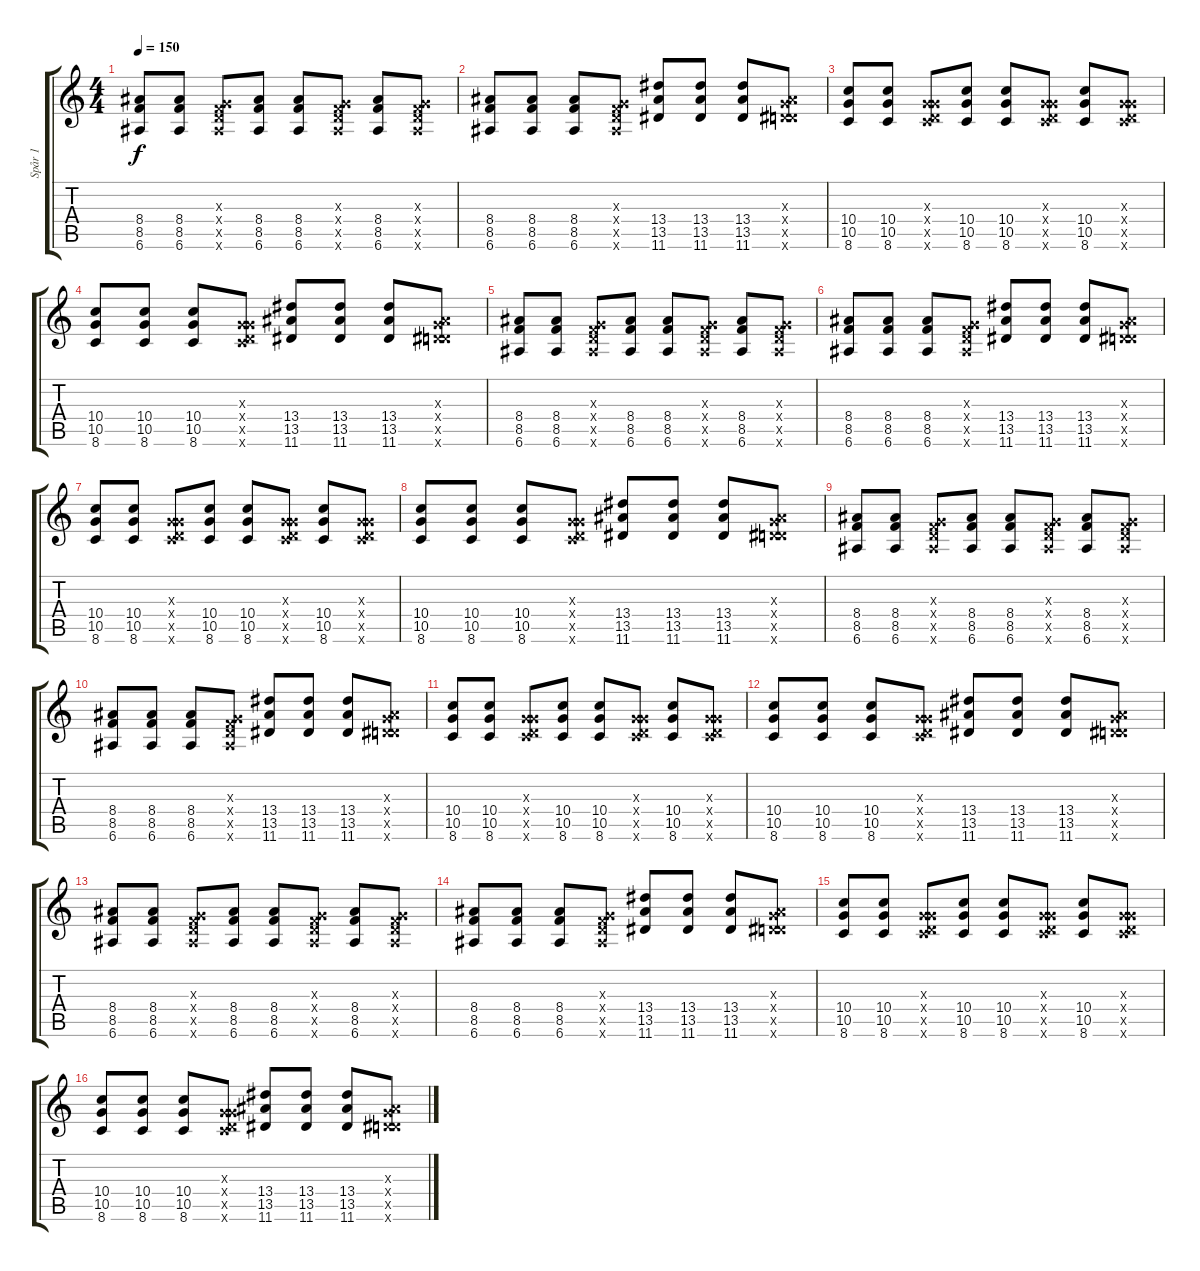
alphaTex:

\track ("Spår 1" "Spår 1") {instrument overdrivenguitar}
\staff {score tabs}
\tuning (E4 B3 G3 D3 A2 E2) {hide}
\ts (4 4)
\tempo 150
\clef g2
\ks c
(8.4 8.5 6.6).8{dy f instrument overdrivenguitar} (8.4 8.5 6.6).8 (0.3{x} 0.4{x} 8.5{x} 6.6{x}).8 (8.4 8.5 6.6).8 (8.4 8.5 6.6).8 (0.3{x} 0.4{x} 8.5{x} 6.6{x}).8 (8.4 8.5 6.6).8 (0.3{x} 0.4{x} 8.5{x} 6.6{x}).8 |
(8.4 8.5 6.6).8 (8.4 8.5 6.6).8 (8.4 8.5 6.6).8 (0.3{x} 0.4{x} 8.5{x} 6.6{x}).8 (13.4 13.5 11.6).8 (13.4 13.5 11.6).8 (13.4 13.5 11.6).8 (0.3{x} 0.4{x} 13.5{x} 11.6{x}).8 |
(10.4 10.5 8.6).8 (10.4 10.5 8.6).8 (0.3{x} 0.4{x} 10.5{x} 8.6{x}).8 (10.4 10.5 8.6).8 (10.4 10.5 8.6).8 (0.3{x} 0.4{x} 10.5{x} 8.6{x}).8 (10.4 10.5 8.6).8 (0.3{x} 0.4{x} 10.5{x} 8.6{x}).8 |
(10.4 10.5 8.6).8 (10.4 10.5 8.6).8 (10.4 10.5 8.6).8 (0.3{x} 0.4{x} 10.5{x} 8.6{x}).8 (13.4 13.5 11.6).8 (13.4 13.5 11.6).8 (13.4 13.5 11.6).8 (0.3{x} 0.4{x} 13.5{x} 11.6{x}).8 |
(8.4 8.5 6.6).8 (8.4 8.5 6.6).8 (0.3{x} 0.4{x} 8.5{x} 6.6{x}).8 (8.4 8.5 6.6).8 (8.4 8.5 6.6).8 (0.3{x} 0.4{x} 8.5{x} 6.6{x}).8 (8.4 8.5 6.6).8 (0.3{x} 0.4{x} 8.5{x} 6.6{x}).8 |
(8.4 8.5 6.6).8 (8.4 8.5 6.6).8 (8.4 8.5 6.6).8 (0.3{x} 0.4{x} 8.5{x} 6.6{x}).8 (13.4 13.5 11.6).8 (13.4 13.5 11.6).8 (13.4 13.5 11.6).8 (0.3{x} 0.4{x} 13.5{x} 11.6{x}).8 |
(10.4 10.5 8.6).8 (10.4 10.5 8.6).8 (0.3{x} 0.4{x} 10.5{x} 8.6{x}).8 (10.4 10.5 8.6).8 (10.4 10.5 8.6).8 (0.3{x} 0.4{x} 10.5{x} 8.6{x}).8 (10.4 10.5 8.6).8 (0.3{x} 0.4{x} 10.5{x} 8.6{x}).8 |
(10.4 10.5 8.6).8 (10.4 10.5 8.6).8 (10.4 10.5 8.6).8 (0.3{x} 0.4{x} 10.5{x} 8.6{x}).8 (13.4 13.5 11.6).8 (13.4 13.5 11.6).8 (13.4 13.5 11.6).8 (0.3{x} 0.4{x} 13.5{x} 11.6{x}).8 |
(8.4 8.5 6.6).8 (8.4 8.5 6.6).8 (0.3{x} 0.4{x} 8.5{x} 6.6{x}).8 (8.4 8.5 6.6).8 (8.4 8.5 6.6).8 (0.3{x} 0.4{x} 8.5{x} 6.6{x}).8 (8.4 8.5 6.6).8 (0.3{x} 0.4{x} 8.5{x} 6.6{x}).8 |
(8.4 8.5 6.6).8 (8.4 8.5 6.6).8 (8.4 8.5 6.6).8 (0.3{x} 0.4{x} 8.5{x} 6.6{x}).8 (13.4 13.5 11.6).8 (13.4 13.5 11.6).8 (13.4 13.5 11.6).8 (0.3{x} 0.4{x} 13.5{x} 11.6{x}).8 |
(10.4 10.5 8.6).8 (10.4 10.5 8.6).8 (0.3{x} 0.4{x} 10.5{x} 8.6{x}).8 (10.4 10.5 8.6).8 (10.4 10.5 8.6).8 (0.3{x} 0.4{x} 10.5{x} 8.6{x}).8 (10.4 10.5 8.6).8 (0.3{x} 0.4{x} 10.5{x} 8.6{x}).8 |
(10.4 10.5 8.6).8 (10.4 10.5 8.6).8 (10.4 10.5 8.6).8 (0.3{x} 0.4{x} 10.5{x} 8.6{x}).8 (13.4 13.5 11.6).8 (13.4 13.5 11.6).8 (13.4 13.5 11.6).8 (0.3{x} 0.4{x} 13.5{x} 11.6{x}).8 |
(8.4 8.5 6.6).8 (8.4 8.5 6.6).8 (0.3{x} 0.4{x} 8.5{x} 6.6{x}).8 (8.4 8.5 6.6).8 (8.4 8.5 6.6).8 (0.3{x} 0.4{x} 8.5{x} 6.6{x}).8 (8.4 8.5 6.6).8 (0.3{x} 0.4{x} 8.5{x} 6.6{x}).8 |
(8.4 8.5 6.6).8 (8.4 8.5 6.6).8 (8.4 8.5 6.6).8 (0.3{x} 0.4{x} 8.5{x} 6.6{x}).8 (13.4 13.5 11.6).8 (13.4 13.5 11.6).8 (13.4 13.5 11.6).8 (0.3{x} 0.4{x} 13.5{x} 11.6{x}).8 |
(10.4 10.5 8.6).8 (10.4 10.5 8.6).8 (0.3{x} 0.4{x} 10.5{x} 8.6{x}).8 (10.4 10.5 8.6).8 (10.4 10.5 8.6).8 (0.3{x} 0.4{x} 10.5{x} 8.6{x}).8 (10.4 10.5 8.6).8 (0.3{x} 0.4{x} 10.5{x} 8.6{x}).8 |
(10.4 10.5 8.6).8 (10.4 10.5 8.6).8 (10.4 10.5 8.6).8 (0.3{x} 0.4{x} 10.5{x} 8.6{x}).8 (13.4 13.5 11.6).8 (13.4 13.5 11.6).8 (13.4 13.5 11.6).8 (0.3{x} 0.4{x} 13.5{x} 11.6{x}).8
